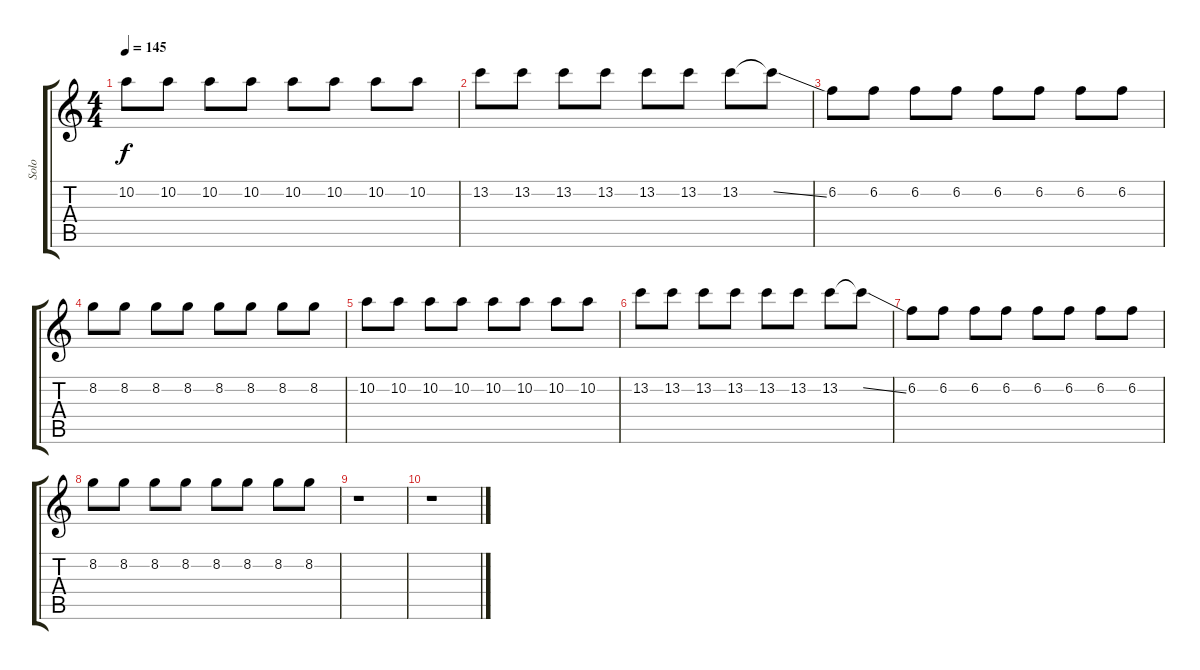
\track ("Solo" "Solo") {instrument distortionguitar}
\staff {score tabs}
\tuning (E4 B3 G3 D3 A2 E2) {hide}
\ts (4 4)
\tempo 145
\clef g2
\ks c
10.2.8{dy f} 10.2.8 10.2.8 10.2.8 10.2.8 10.2.8 10.2.8 10.2.8 |
13.2.8 13.2.8 13.2.8 13.2.8 13.2.8 13.2.8 13.2.8 13.2{ss t}.8 |
6.2.8 6.2.8 6.2.8 6.2.8 6.2.8 6.2.8 6.2.8 6.2.8 |
8.2.8 8.2.8 8.2.8 8.2.8 8.2.8 8.2.8 8.2.8 8.2.8 |
10.2.8 10.2.8 10.2.8 10.2.8 10.2.8 10.2.8 10.2.8 10.2.8 |
13.2.8 13.2.8 13.2.8 13.2.8 13.2.8 13.2.8 13.2.8 13.2{ss t}.8 |
6.2.8 6.2.8 6.2.8 6.2.8 6.2.8 6.2.8 6.2.8 6.2.8 |
8.2.8 8.2.8 8.2.8 8.2.8 8.2.8 8.2.8 8.2.8 8.2.8 |
r.1 |
r.1
